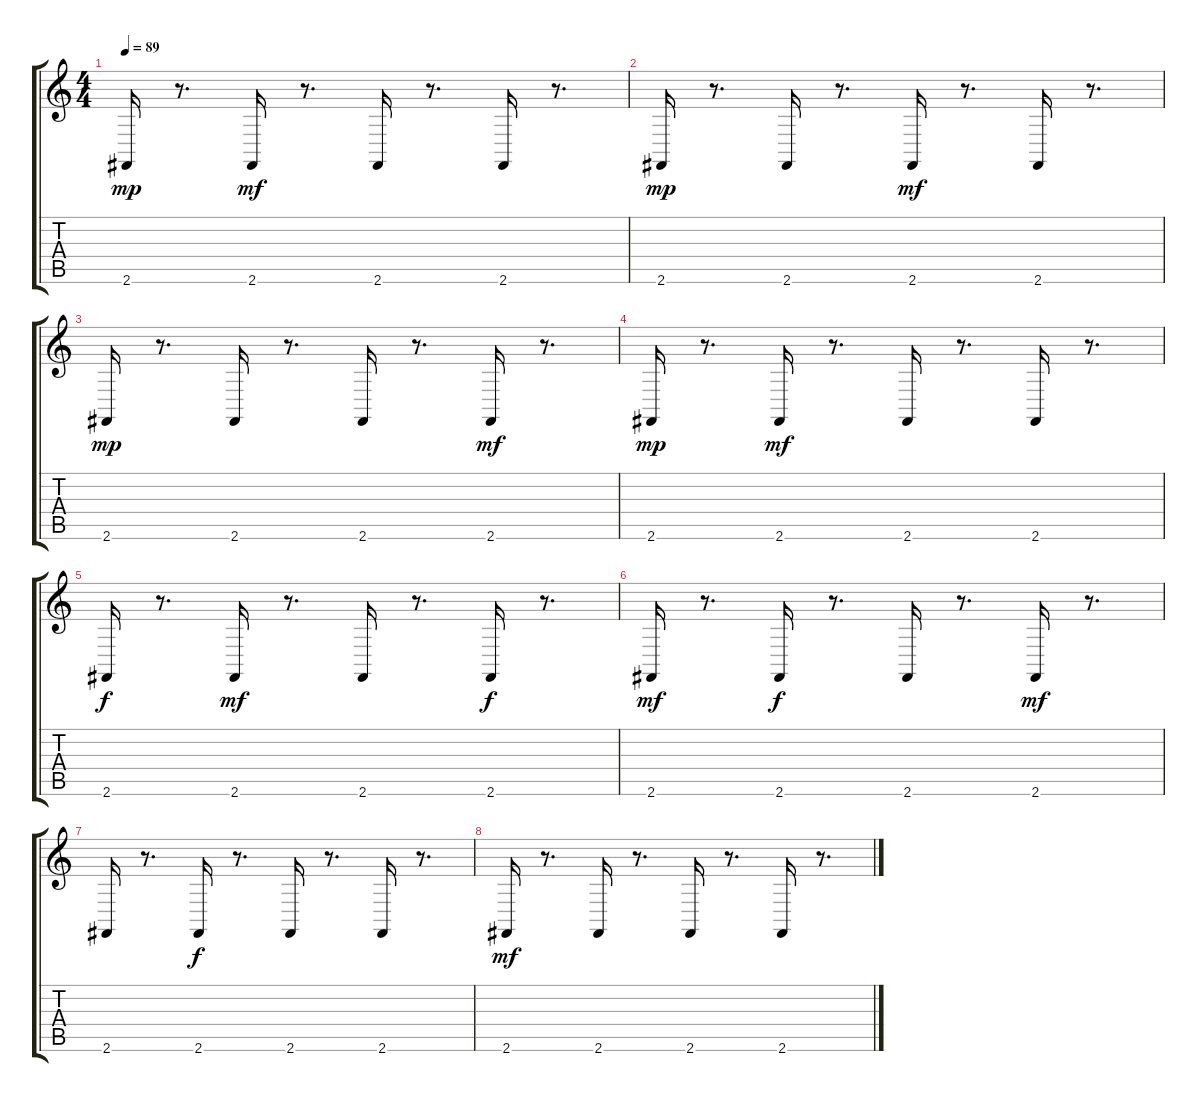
\track "" {instrument acousticgrandpiano}
\staff {score tabs}
\tuning (E4 B3 G3 D3 A2 E2) {hide}
\ts (4 4)
\tempo 89
\clef g2
\ks c
2.6.16{dy mp} r.8{d} 2.6.16{dy mf} r.8{d} 2.6.16 r.8{d} 2.6.16 r.8{d} |
2.6.16{dy mp} r.8{d} 2.6.16 r.8{d} 2.6.16{dy mf} r.8{d} 2.6.16 r.8{d} |
2.6.16{dy mp} r.8{d} 2.6.16 r.8{d} 2.6.16 r.8{d} 2.6.16{dy mf} r.8{d} |
2.6.16{dy mp} r.8{d} 2.6.16{dy mf} r.8{d} 2.6.16 r.8{d} 2.6.16 r.8{d} |
2.6.16{dy f} r.8{d} 2.6.16{dy mf} r.8{d} 2.6.16 r.8{d} 2.6.16{dy f} r.8{d} |
2.6.16{dy mf} r.8{d} 2.6.16{dy f} r.8{d} 2.6.16 r.8{d} 2.6.16{dy mf} r.8{d} |
2.6.16 r.8{d} 2.6.16{dy f} r.8{d} 2.6.16 r.8{d} 2.6.16 r.8{d} |
2.6.16{dy mf} r.8{d} 2.6.16 r.8{d} 2.6.16 r.8{d} 2.6.16 r.8{d}
